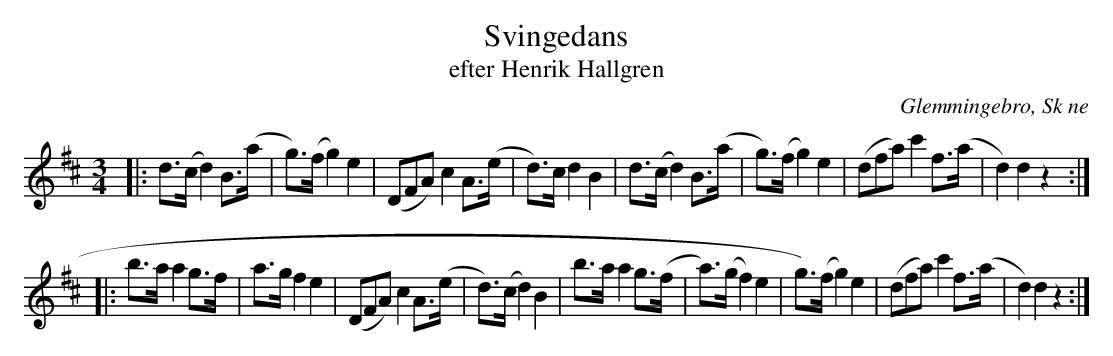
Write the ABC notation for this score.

X:1
T:Svingedans
T:efter Henrik Hallgren
O:Glemmingebro, Sk ne
M:3/4
L:1/8
K:D
|: d>(c d2) B>(a | g)>(f g2) e2 | 3(DFA) c2 A>(e | d)>c d2 B2 | d>(c d2) B>(a | g)>(f g2) e2 | 3(dfa) c'2 f>(a | d2) d2 z2 :|
|: b>a a2 g>f | a>g f2 e2 | 3(DFA) c2 A>(e | d)>(c d2) B2 |b>a a2 g>(f | a)>(g f2) e2 | g)>(f g2) e2 | 3(dfa) c'2 f>(a | d2) d2 z2 :|
 :|
